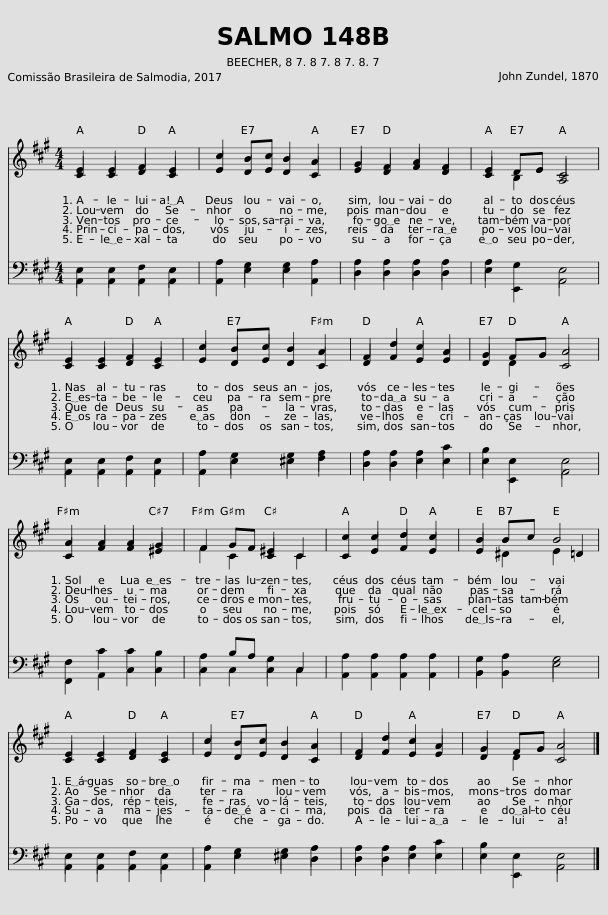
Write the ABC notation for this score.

X:1
%%score { ( 1 2 ) | ( 3 4 ) }
L:1/8
M:4/4
I:linebreak $
K:A
V:1 treble
V:2 treble
V:3 bass
V:4 bass
V:1
 E2 E2 F2 E2 | c2 Bc B2 A2 | G2 F2 A2 F2 | E2 DE C4 |$ E2 E2 F2 E2 | %5
 c2 Bc B2 A2 | F2 d2 c2 A2 | G2 FG A4 |$ A2 A2 A2 G2 | F2 GF ^E2 C2 | %10
 c2 c2 d2 c2 | B2 Bc B4 |$ E2 E2 F2 E2 | c2 Bc B2 A2 | F2 d2 c2 A2 | %15
 G2 FG A4 |] %16
V:2
 C2 C2 D2 C2 | E2 DE D2 C2 | E2 D2 F2 D2 | C2 B,2 A,4 |$ C2 C2 D2 C2 | %5
 E2 DE D2 C2 | D2 F2 E2 E2 | D2 D2 C4 |$ C2 F2 F2 ^E2 | F2 C2 C2 C2 | %10
 C2 E2 F2 E2 | E2 ^D2 E2 =D2 |$ C2 C2 D2 C2 | E2 DE D2 C2 | D2 F2 E2 E2 | %15
 D2 D2 C4 |] %16
V:3
 E,2 E,2 F,2 E,2 | A,2 G,2 G,2 A,2 | A,2 A,2 A,2 A,2 | A,2 G,2 E,4 |$ E,2 E,2 F,2 E,2 | %5
 A,2 G,2 G,2 A,2 | A,2 A,2 A,2 C2 | B,2 E,2 E,4 |$ F,2 C2 C2 B,2 | A,2 B,A, G,2 C,2 | %10
 A,2 A,2 A,2 A,2 | G,2 A,2 G,4 |$ E,2 E,2 F,2 E,2 | A,2 G,2 G,2 A,2 | A,2 A,2 A,2 C2 | %15
 B,2 E,2 E,4 |] %16
V:4
 A,,2 A,,2 A,,2 A,,2 | A,,2 E,2 E,2 A,,2 | D,2 D,2 D,2 D,2 | E,2 E,,2 A,,4 |$ A,,2 A,,2 A,,2 A,,2 | %5
 A,,2 E,2 ^E,2 F,2 | D,2 D,2 E,2 E,2 | E,2 E,,2 A,,4 |$ F,,2 A,,2 C,2 C,2 | C,2 C,2 C,2 C,2 | %10
 A,,2 A,,2 A,,2 A,,2 | B,,2 B,,2 E,4 |$ A,,2 A,,2 A,,2 A,,2 | A,,2 E,2 ^E,2 D,2 | D,2 D,2 E,2 E,2 | %15
 E,2 E,,2 A,,4 |] %16
